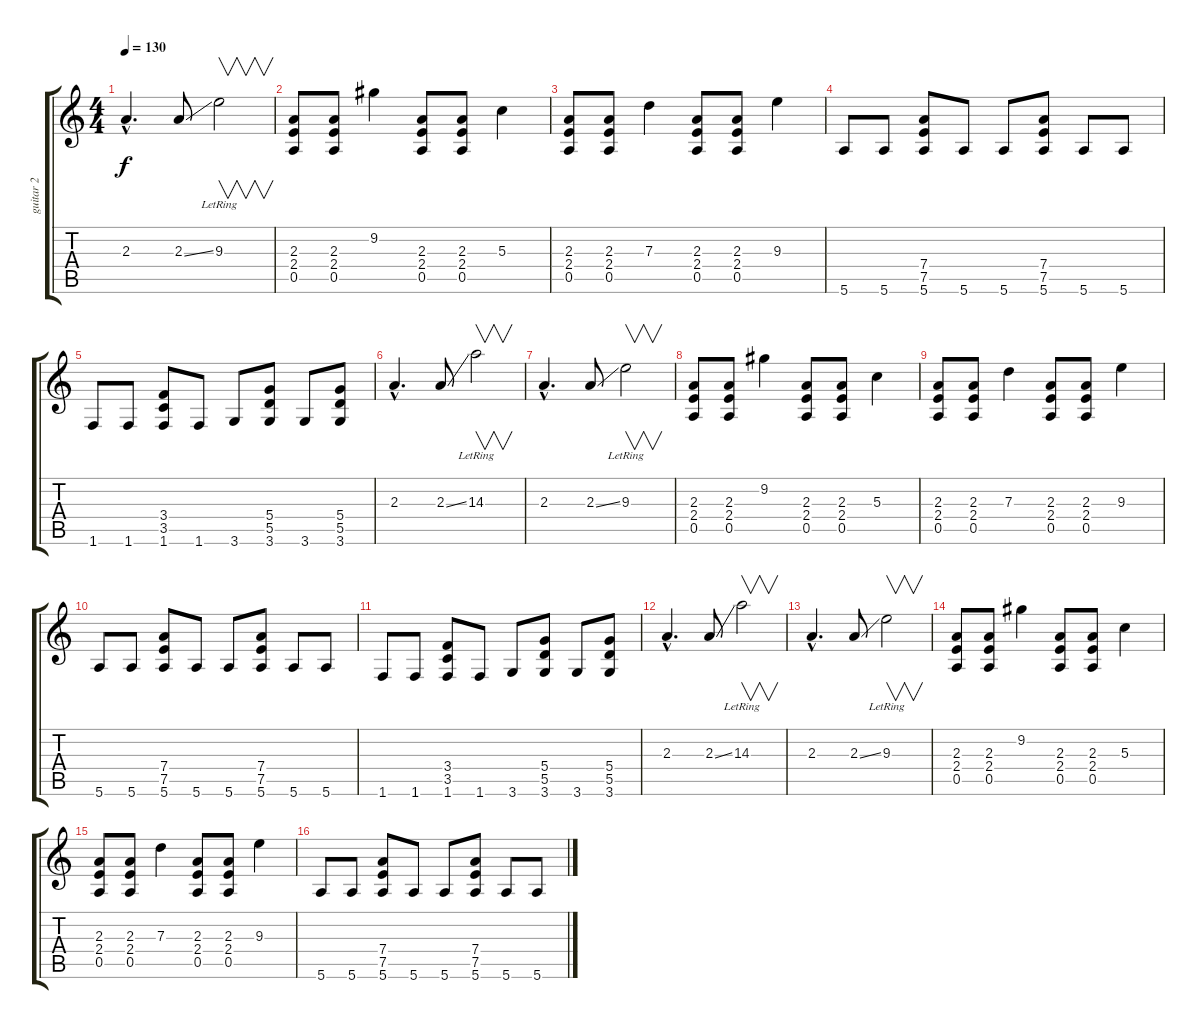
\track ("guitar 2" "guitar 2") {instrument distortionguitar}
\staff {score tabs}
\tuning (E4 B3 G3 D3 A2 E2) {hide}
\ts (4 4)
\tempo 130
\clef g2
\ks c
2.3{hac}.4{d dy f} 2.3{ss}.8 9.3{lr}.2{v} |
(2.3 2.4 0.5).8 (2.3 2.4 0.5).8 9.2.4 (2.3 2.4 0.5).8 (2.3 2.4 0.5).8 5.3.4 |
(2.3 2.4 0.5).8 (2.3 2.4 0.5).8 7.3.4 (2.3 2.4 0.5).8 (2.3 2.4 0.5).8 9.3.4 |
5.6.8 5.6.8 (7.4 7.5 5.6).8 5.6.8 5.6.8 (7.4 7.5 5.6).8 5.6.8 5.6.8 |
1.6.8 1.6.8 (3.4 3.5 1.6).8 1.6.8 3.6.8 (5.4 5.5 3.6).8 3.6.8 (5.4 5.5 3.6).8 |
2.3{hac}.4{d} 2.3{ss}.8 14.3{lr}.2{v} |
2.3{hac}.4{d} 2.3{ss}.8 9.3{lr}.2{v} |
(2.3 2.4 0.5).8 (2.3 2.4 0.5).8 9.2.4 (2.3 2.4 0.5).8 (2.3 2.4 0.5).8 5.3.4 |
(2.3 2.4 0.5).8 (2.3 2.4 0.5).8 7.3.4 (2.3 2.4 0.5).8 (2.3 2.4 0.5).8 9.3.4 |
5.6.8 5.6.8 (7.4 7.5 5.6).8 5.6.8 5.6.8 (7.4 7.5 5.6).8 5.6.8 5.6.8 |
1.6.8 1.6.8 (3.4 3.5 1.6).8 1.6.8 3.6.8 (5.4 5.5 3.6).8 3.6.8 (5.4 5.5 3.6).8 |
2.3{hac}.4{d} 2.3{ss}.8 14.3{lr}.2{v} |
2.3{hac}.4{d} 2.3{ss}.8 9.3{lr}.2{v} |
(2.3 2.4 0.5).8 (2.3 2.4 0.5).8 9.2.4 (2.3 2.4 0.5).8 (2.3 2.4 0.5).8 5.3.4 |
(2.3 2.4 0.5).8 (2.3 2.4 0.5).8 7.3.4 (2.3 2.4 0.5).8 (2.3 2.4 0.5).8 9.3.4 |
5.6.8 5.6.8 (7.4 7.5 5.6).8 5.6.8 5.6.8 (7.4 7.5 5.6).8 5.6.8 5.6.8
